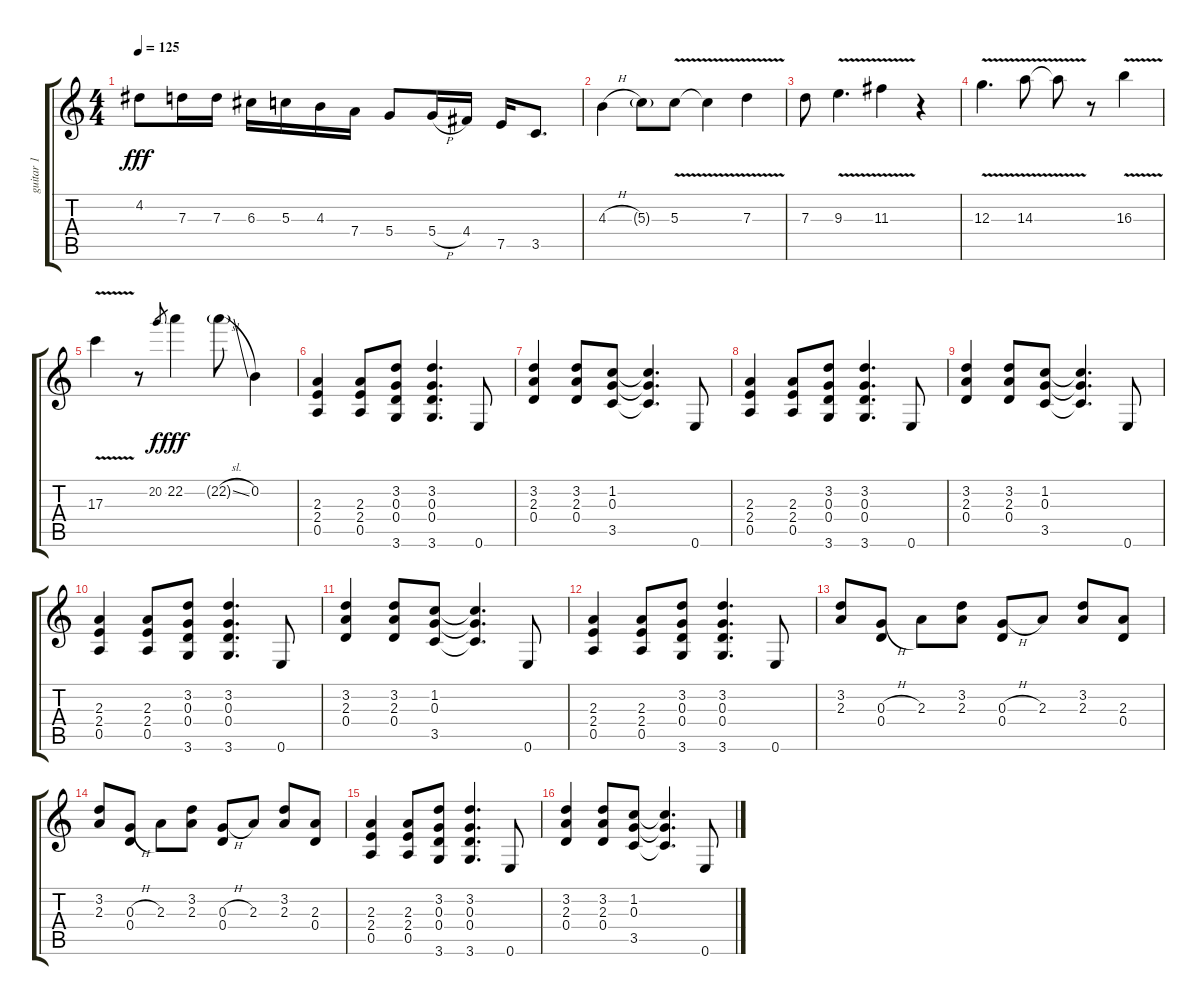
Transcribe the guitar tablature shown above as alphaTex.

\track ("guitar 1" "guitar 1") {instrument overdrivenguitar}
\staff {score tabs}
\tuning (E4 B3 G3 D3 A2 E2) {hide}
\ts (4 4)
\tempo 125
\clef g2
\ks c
4.2.8{dy fff} 7.3.16 7.3.16 6.3.16 5.3.16 4.3.16 7.4.16 5.4.8 5.4{h}.16 4.4.16 7.5.16 3.5.8{d} |
4.3{h}.4 5.3{g}.8 5.3{v}.8 5.3{t}.4 7.3{v}.4 |
7.3.8 9.3{v}.4{d} 11.3{v}.4 r.4 |
12.3{v}.4{d} 14.3{v}.8 14.3{t}.8 r.8 16.3{v}.4 |
17.3{v}.4 r.8 20.2.8{gr dy f} 22.2.4{dy fff} 22.2{sl g}.8 0.2.4 |
(2.3 2.4 0.5).4 (2.3 2.4 0.5).8 (3.2 0.3 0.4 3.6).8 (3.2 0.3 0.4 3.6).4{d} 0.6.8 |
(3.2 2.3 0.4).4 (3.2 2.3 0.4).8 (1.2 0.3 3.5).8 (1.2{t} 0.3{t} 3.5{t}).4{d} 0.6.8 |
(2.3 2.4 0.5).4 (2.3 2.4 0.5).8 (3.2 0.3 0.4 3.6).8 (3.2 0.3 0.4 3.6).4{d} 0.6.8 |
(3.2 2.3 0.4).4 (3.2 2.3 0.4).8 (1.2 0.3 3.5).8 (1.2{t} 0.3{t} 3.5{t}).4{d} 0.6.8 |
(2.3 2.4 0.5).4 (2.3 2.4 0.5).8 (3.2 0.3 0.4 3.6).8 (3.2 0.3 0.4 3.6).4{d} 0.6.8 |
(3.2 2.3 0.4).4 (3.2 2.3 0.4).8 (1.2 0.3 3.5).8 (1.2{t} 0.3{t} 3.5{t}).4{d} 0.6.8 |
(2.3 2.4 0.5).4 (2.3 2.4 0.5).8 (3.2 0.3 0.4 3.6).8 (3.2 0.3 0.4 3.6).4{d} 0.6.8 |
(3.2 2.3).8 (0.3{h} 0.4).8 2.3.8 (3.2 2.3).8 (0.3{h} 0.4).8 2.3.8 (3.2 2.3).8 (2.3 0.4).8 |
(3.2 2.3).8 (0.3{h} 0.4).8 2.3.8 (3.2 2.3).8 (0.3{h} 0.4).8 2.3.8 (3.2 2.3).8 (2.3 0.4).8 |
(2.3 2.4 0.5).4 (2.3 2.4 0.5).8 (3.2 0.3 0.4 3.6).8 (3.2 0.3 0.4 3.6).4{d} 0.6.8 |
(3.2 2.3 0.4).4 (3.2 2.3 0.4).8 (1.2 0.3 3.5).8 (1.2{t} 0.3{t} 3.5{t}).4{d} 0.6.8
